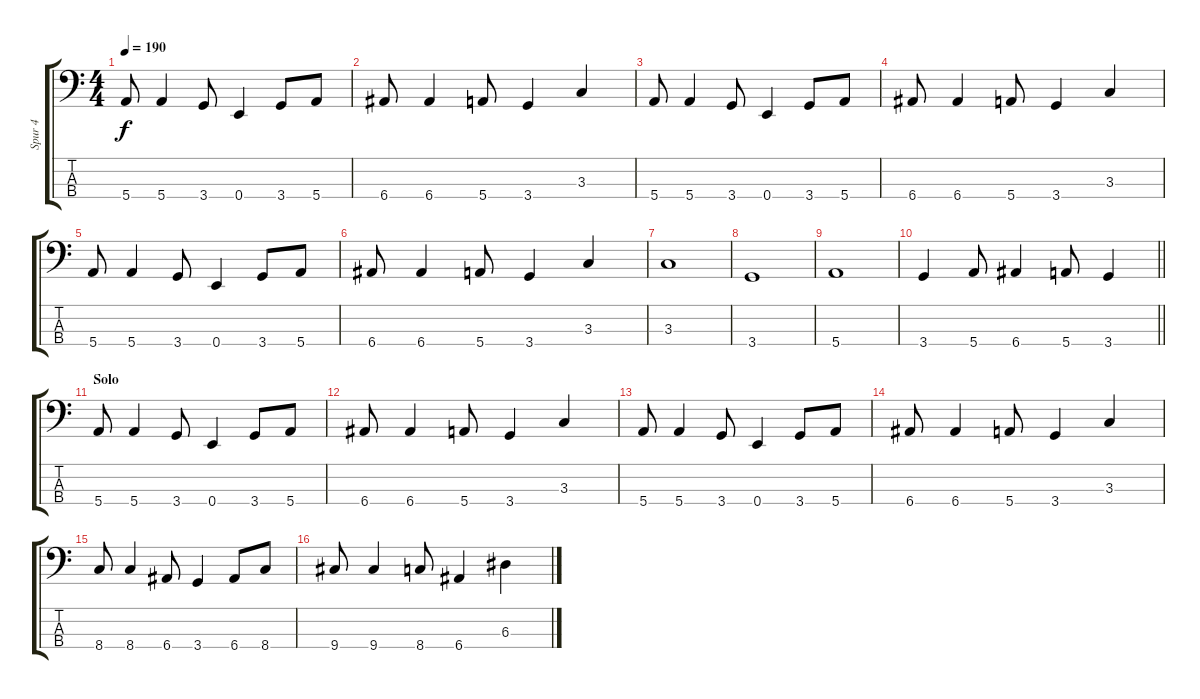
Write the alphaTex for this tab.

\track ("Spur 4" "Spur 4") {instrument electricbassfinger}
\staff {score tabs}
\tuning (G2 D2 A1 E1) {hide}
\ts (4 4)
\tempo 190
\clef f4
\ks c
5.4.8{dy f} 5.4.4 3.4.8 0.4.4 3.4.8 5.4.8 |
6.4.8 6.4.4 5.4.8 3.4.4 3.3.4 |
5.4.8 5.4.4 3.4.8 0.4.4 3.4.8 5.4.8 |
6.4.8 6.4.4 5.4.8 3.4.4 3.3.4 |
5.4.8 5.4.4 3.4.8 0.4.4 3.4.8 5.4.8 |
6.4.8 6.4.4 5.4.8 3.4.4 3.3.4 |
3.3.1 |
3.4.1 |
5.4.1 |
\barLineRight lightlight
3.4.4 5.4.8 6.4.4 5.4.8 3.4.4 |
\section ("" "Solo")
5.4.8 5.4.4 3.4.8 0.4.4 3.4.8 5.4.8 |
6.4.8 6.4.4 5.4.8 3.4.4 3.3.4 |
5.4.8 5.4.4 3.4.8 0.4.4 3.4.8 5.4.8 |
6.4.8 6.4.4 5.4.8 3.4.4 3.3.4 |
8.4.8 8.4.4 6.4.8 3.4.4 6.4.8 8.4.8 |
9.4.8 9.4.4 8.4.8 6.4.4 6.3.4
